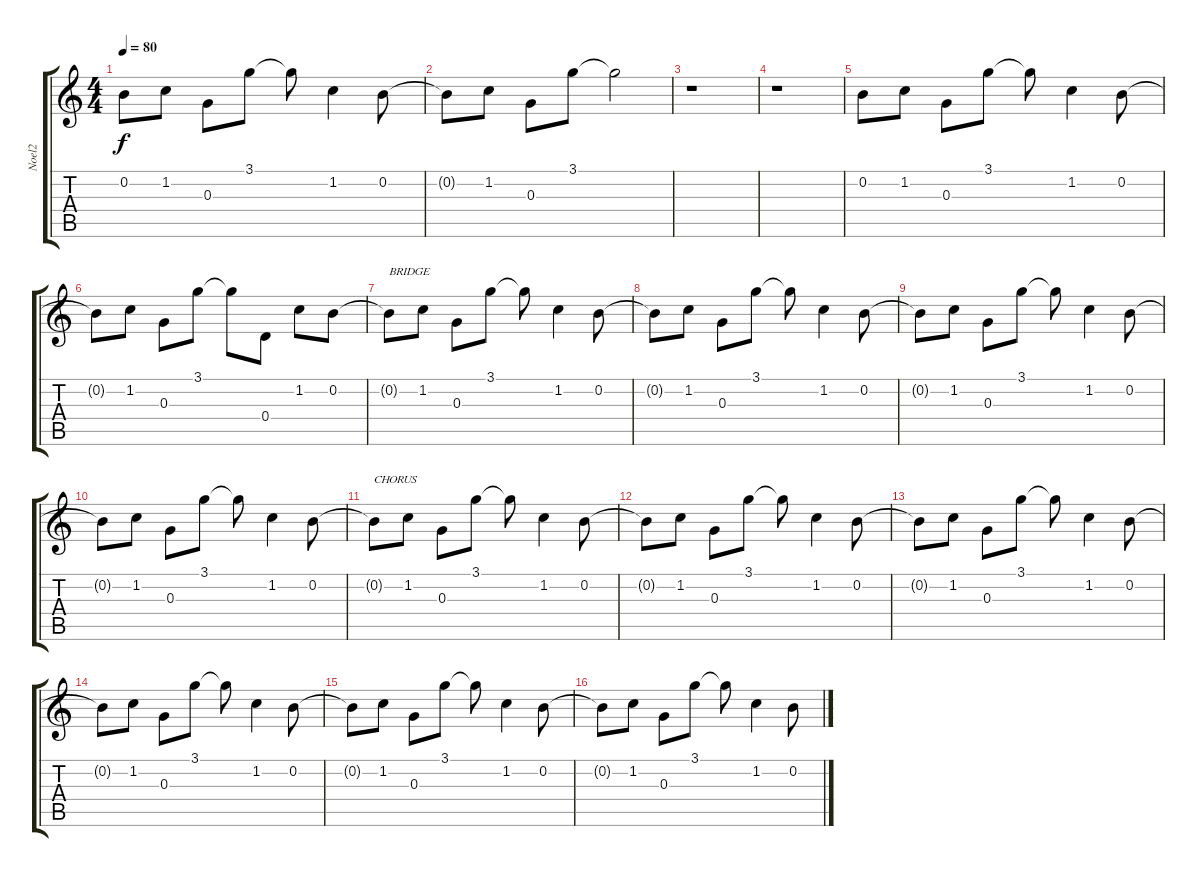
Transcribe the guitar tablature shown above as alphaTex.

\track ("Noel2" "Noel2") {instrument distortionguitar}
\staff {score tabs}
\tuning (E4 B3 G3 D3 A2 E2) {hide}
\ts (4 4)
\tempo 80
\clef g2
\ks c
0.2.8{dy f} 1.2.8 0.3.8 3.1.8 3.1{t}.8 1.2.4 0.2.8 |
0.2{t}.8 1.2.8 0.3.8 3.1.8 3.1{t}.2 |
r.1 |
r.1 |
0.2.8 1.2.8 0.3.8 3.1.8 3.1{t}.8 1.2.4 0.2.8 |
0.2{t}.8 1.2.8 0.3.8 3.1.8 3.1{t}.8 0.4.8 1.2.8 0.2.8 |
0.2{t}.8{txt "BRIDGE"} 1.2.8 0.3.8 3.1.8 3.1{t}.8 1.2.4 0.2.8 |
0.2{t}.8 1.2.8 0.3.8 3.1.8 3.1{t}.8 1.2.4 0.2.8 |
0.2{t}.8 1.2.8 0.3.8 3.1.8 3.1{t}.8 1.2.4 0.2.8 |
0.2{t}.8 1.2.8 0.3.8 3.1.8 3.1{t}.8 1.2.4 0.2.8 |
0.2{t}.8{txt "CHORUS"} 1.2.8 0.3.8 3.1.8 3.1{t}.8 1.2.4 0.2.8 |
0.2{t}.8 1.2.8 0.3.8 3.1.8 3.1{t}.8 1.2.4 0.2.8 |
0.2{t}.8 1.2.8 0.3.8 3.1.8 3.1{t}.8 1.2.4 0.2.8 |
0.2{t}.8 1.2.8 0.3.8 3.1.8 3.1{t}.8 1.2.4 0.2.8 |
0.2{t}.8 1.2.8 0.3.8 3.1.8 3.1{t}.8 1.2.4 0.2.8 |
0.2{t}.8 1.2.8 0.3.8 3.1.8 3.1{t}.8 1.2.4 0.2.8
